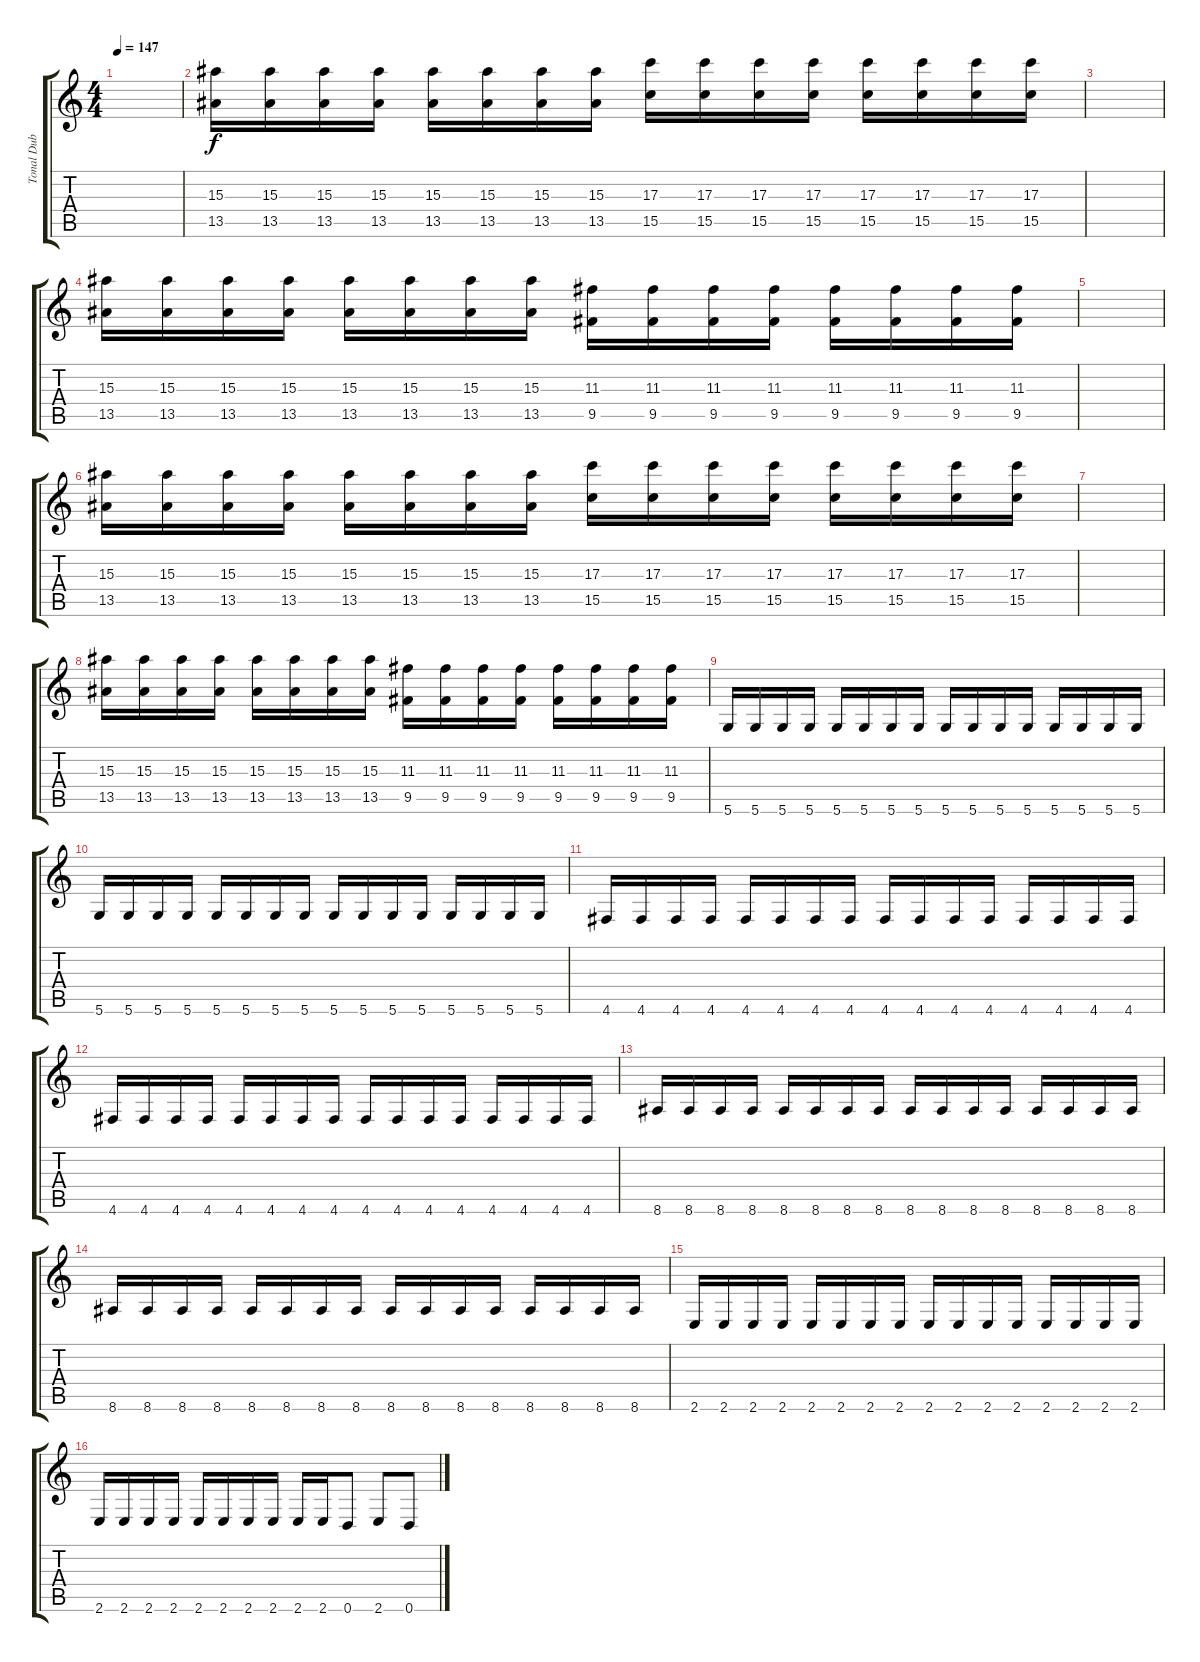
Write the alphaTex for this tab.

\track ("Tonal Dub II" "Tonal Dub ") {instrument overdrivenguitar}
\staff {score tabs}
\tuning (E4 B3 G3 D3 A2 D2) {hide}
\ts (4 4)
\tempo 147
\clef g2
\ks c
|
(15.3 13.5).16 (15.3 13.5).16 (15.3 13.5).16 (15.3 13.5).16 (15.3 13.5).16 (15.3 13.5).16 (15.3 13.5).16 (15.3 13.5).16 (17.3 15.5).16 (17.3 15.5).16 (17.3 15.5).16 (17.3 15.5).16 (17.3 15.5).16 (17.3 15.5).16 (17.3 15.5).16 (17.3 15.5).16 |
|
(15.3 13.5).16 (15.3 13.5).16 (15.3 13.5).16 (15.3 13.5).16 (15.3 13.5).16 (15.3 13.5).16 (15.3 13.5).16 (15.3 13.5).16 (11.3 9.5).16 (11.3 9.5).16 (11.3 9.5).16 (11.3 9.5).16 (11.3 9.5).16 (11.3 9.5).16 (11.3 9.5).16 (11.3 9.5).16 |
|
(15.3 13.5).16 (15.3 13.5).16 (15.3 13.5).16 (15.3 13.5).16 (15.3 13.5).16 (15.3 13.5).16 (15.3 13.5).16 (15.3 13.5).16 (17.3 15.5).16 (17.3 15.5).16 (17.3 15.5).16 (17.3 15.5).16 (17.3 15.5).16 (17.3 15.5).16 (17.3 15.5).16 (17.3 15.5).16 |
|
(15.3 13.5).16 (15.3 13.5).16 (15.3 13.5).16 (15.3 13.5).16 (15.3 13.5).16 (15.3 13.5).16 (15.3 13.5).16 (15.3 13.5).16 (11.3 9.5).16 (11.3 9.5).16 (11.3 9.5).16 (11.3 9.5).16 (11.3 9.5).16 (11.3 9.5).16 (11.3 9.5).16 (11.3 9.5).16 |
5.6.16 5.6.16 5.6.16 5.6.16 5.6.16 5.6.16 5.6.16 5.6.16 5.6.16 5.6.16 5.6.16 5.6.16 5.6.16 5.6.16 5.6.16 5.6.16 |
5.6.16 5.6.16 5.6.16 5.6.16 5.6.16 5.6.16 5.6.16 5.6.16 5.6.16 5.6.16 5.6.16 5.6.16 5.6.16 5.6.16 5.6.16 5.6.16 |
4.6.16 4.6.16 4.6.16 4.6.16 4.6.16 4.6.16 4.6.16 4.6.16 4.6.16 4.6.16 4.6.16 4.6.16 4.6.16 4.6.16 4.6.16 4.6.16 |
4.6.16 4.6.16 4.6.16 4.6.16 4.6.16 4.6.16 4.6.16 4.6.16 4.6.16 4.6.16 4.6.16 4.6.16 4.6.16 4.6.16 4.6.16 4.6.16 |
8.6.16 8.6.16 8.6.16 8.6.16 8.6.16 8.6.16 8.6.16 8.6.16 8.6.16 8.6.16 8.6.16 8.6.16 8.6.16 8.6.16 8.6.16 8.6.16 |
8.6.16 8.6.16 8.6.16 8.6.16 8.6.16 8.6.16 8.6.16 8.6.16 8.6.16 8.6.16 8.6.16 8.6.16 8.6.16 8.6.16 8.6.16 8.6.16 |
2.6.16 2.6.16 2.6.16 2.6.16 2.6.16 2.6.16 2.6.16 2.6.16 2.6.16 2.6.16 2.6.16 2.6.16 2.6.16 2.6.16 2.6.16 2.6.16 |
2.6.16 2.6.16 2.6.16 2.6.16 2.6.16 2.6.16 2.6.16 2.6.16 2.6.16 2.6.16 0.6.8 2.6.8 0.6.8
